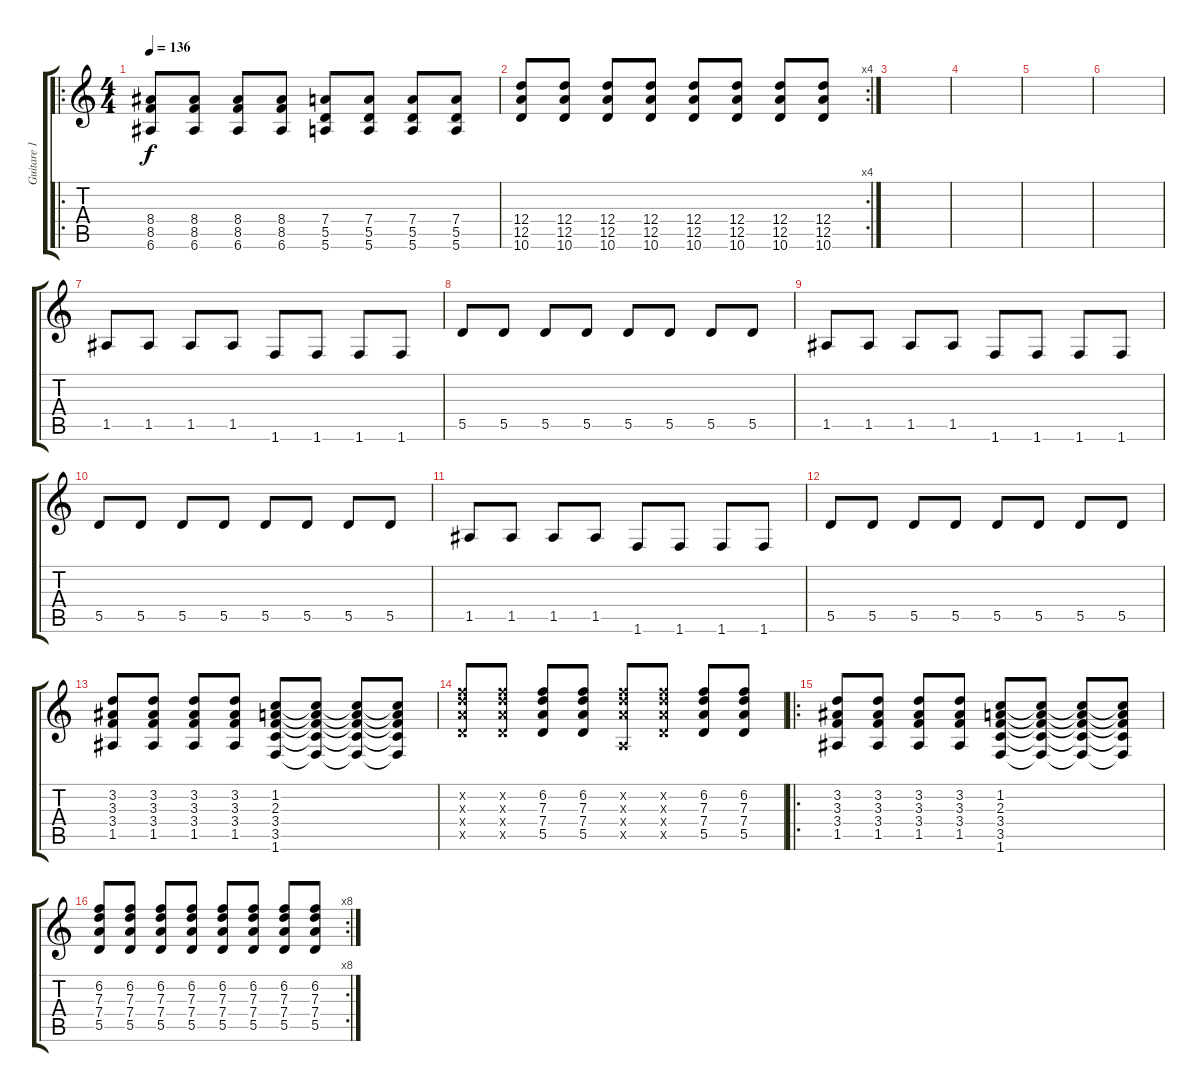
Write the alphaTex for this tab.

\track ("Guitare 1" "Guitare 1") {instrument distortionguitar}
\staff {score tabs}
\tuning (E4 B3 G3 D3 A2 E2) {hide}
\ro
\ts (4 4)
\tempo 136
\clef g2
\ks c
(8.4 8.5 6.6).8{dy f} (8.4 8.5 6.6).8 (8.4 8.5 6.6).8 (8.4 8.5 6.6).8 (7.4 5.5 5.6).8 (7.4 5.5 5.6).8 (7.4 5.5 5.6).8 (7.4 5.5 5.6).8 |
\rc 4
(12.4 12.5 10.6).8 (12.4 12.5 10.6).8 (12.4 12.5 10.6).8 (12.4 12.5 10.6).8 (12.4 12.5 10.6).8 (12.4 12.5 10.6).8 (12.4 12.5 10.6).8 (12.4 12.5 10.6).8 |
|
|
|
|
1.5.8{instrument tremolostrings} 1.5.8 1.5.8 1.5.8 1.6.8 1.6.8 1.6.8 1.6.8 |
5.5.8 5.5.8 5.5.8 5.5.8 5.5.8 5.5.8 5.5.8 5.5.8 |
1.5.8 1.5.8 1.5.8 1.5.8 1.6.8 1.6.8 1.6.8 1.6.8 |
5.5.8 5.5.8 5.5.8 5.5.8 5.5.8 5.5.8 5.5.8 5.5.8 |
1.5.8 1.5.8 1.5.8 1.5.8 1.6.8 1.6.8 1.6.8 1.6.8 |
5.5.8 5.5.8 5.5.8 5.5.8 5.5.8 5.5.8 5.5.8 5.5.8 |
(3.2 3.3 3.4 1.5).8{instrument distortionguitar} (3.2 3.3 3.4 1.5).8 (3.2 3.3 3.4 1.5).8 (3.2 3.3 3.4 1.5).8 (1.2 2.3 3.4 3.5 1.6).8 (1.2{t} 2.3{t} 3.4{t} 3.5{t} 1.6{t}).8 (1.2{t} 2.3{t} 3.4{t} 3.5{t} 1.6{t}).8 (1.2{t} 2.3{t} 3.4{t} 3.5{t} 1.6{t}).8 |
(6.2{x} 7.3{x} 7.4{x} 5.5{x}).8 (6.2{x} 7.3{x} 7.4{x} 5.5{x}).8 (6.2 7.3 7.4 5.5).8 (6.2 7.3 7.4 5.5).8 (6.2{x} 7.3{x} 7.4{x} 0.5{x}).8 (6.2{x} 7.3{x} 7.4{x} 5.5{x}).8 (6.2 7.3 7.4 5.5).8 (6.2 7.3 7.4 5.5).8 |
\ro
(3.2 3.3 3.4 1.5).8 (3.2 3.3 3.4 1.5).8 (3.2 3.3 3.4 1.5).8 (3.2 3.3 3.4 1.5).8 (1.2 2.3 3.4 3.5 1.6).8 (1.2{t} 2.3{t} 3.4{t} 3.5{t} 1.6{t}).8 (1.2{t} 2.3{t} 3.4{t} 3.5{t} 1.6{t}).8 (1.2{t} 2.3{t} 3.4{t} 3.5{t} 1.6{t}).8 |
\rc 8
(6.2 7.3 7.4 5.5).8 (6.2 7.3 7.4 5.5).8 (6.2 7.3 7.4 5.5).8 (6.2 7.3 7.4 5.5).8 (6.2 7.3 7.4 5.5).8 (6.2 7.3 7.4 5.5).8 (6.2 7.3 7.4 5.5).8 (6.2 7.3 7.4 5.5).8
